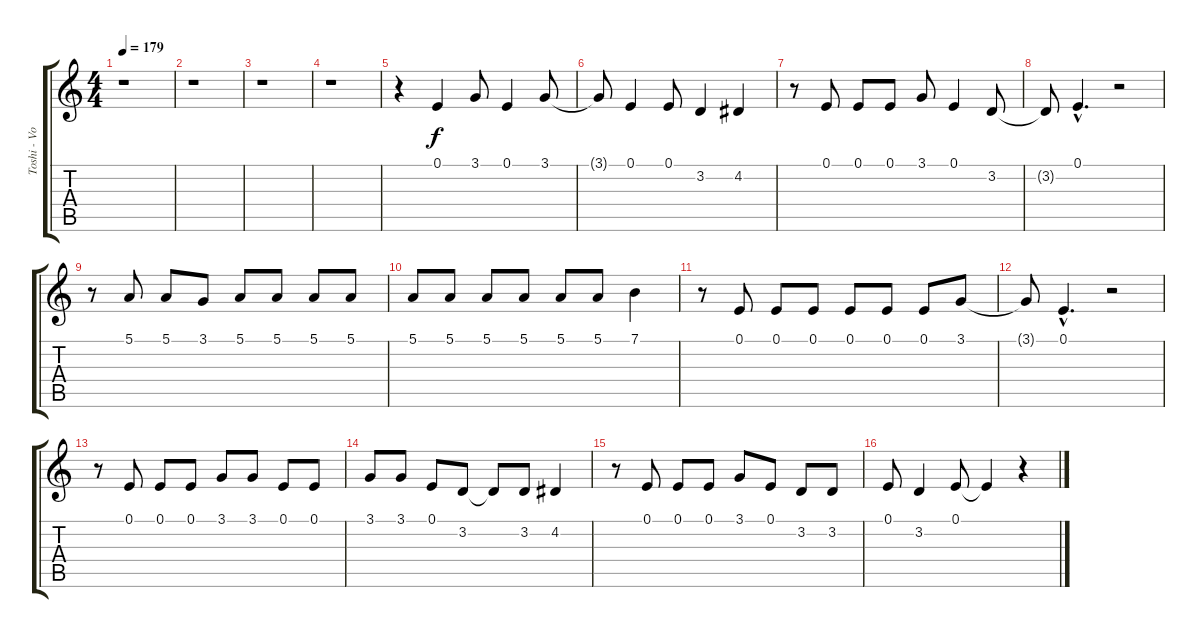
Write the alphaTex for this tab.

\track ("Toshi - Vocal " "Toshi - Vo") {instrument synthvoice}
\staff {score tabs}
\tuning (E4 B3 G3 D3 A2 E2) {hide}
\ts (4 4)
\tempo 179
\clef g2
\ks c
r.1{dy f} |
r.1 |
r.1 |
r.1 |
r.4 0.1.4 3.1.8 0.1.4 3.1.8 |
3.1{t}.8 0.1.4 0.1.8 3.2.4 4.2.4 |
r.8 0.1.8 0.1.8 0.1.8 3.1.8 0.1.4 3.2.8 |
3.2{t}.8 0.1{hac}.4{d} r.2 |
r.8 5.1.8 5.1.8 3.1.8 5.1.8 5.1.8 5.1.8 5.1.8 |
5.1.8 5.1.8 5.1.8 5.1.8 5.1.8 5.1.8 7.1.4 |
r.8 0.1.8 0.1.8 0.1.8 0.1.8 0.1.8 0.1.8 3.1.8 |
3.1{t}.8 0.1{hac}.4{d} r.2 |
r.8 0.1.8 0.1.8 0.1.8 3.1.8 3.1.8 0.1.8 0.1.8 |
3.1.8 3.1.8 0.1.8 3.2.8 3.2{t}.8 3.2.8 4.2.4 |
r.8 0.1.8 0.1.8 0.1.8 3.1.8 0.1.8 3.2.8 3.2.8 |
0.1.8 3.2.4 0.1.8 0.1{t}.4 r.4
